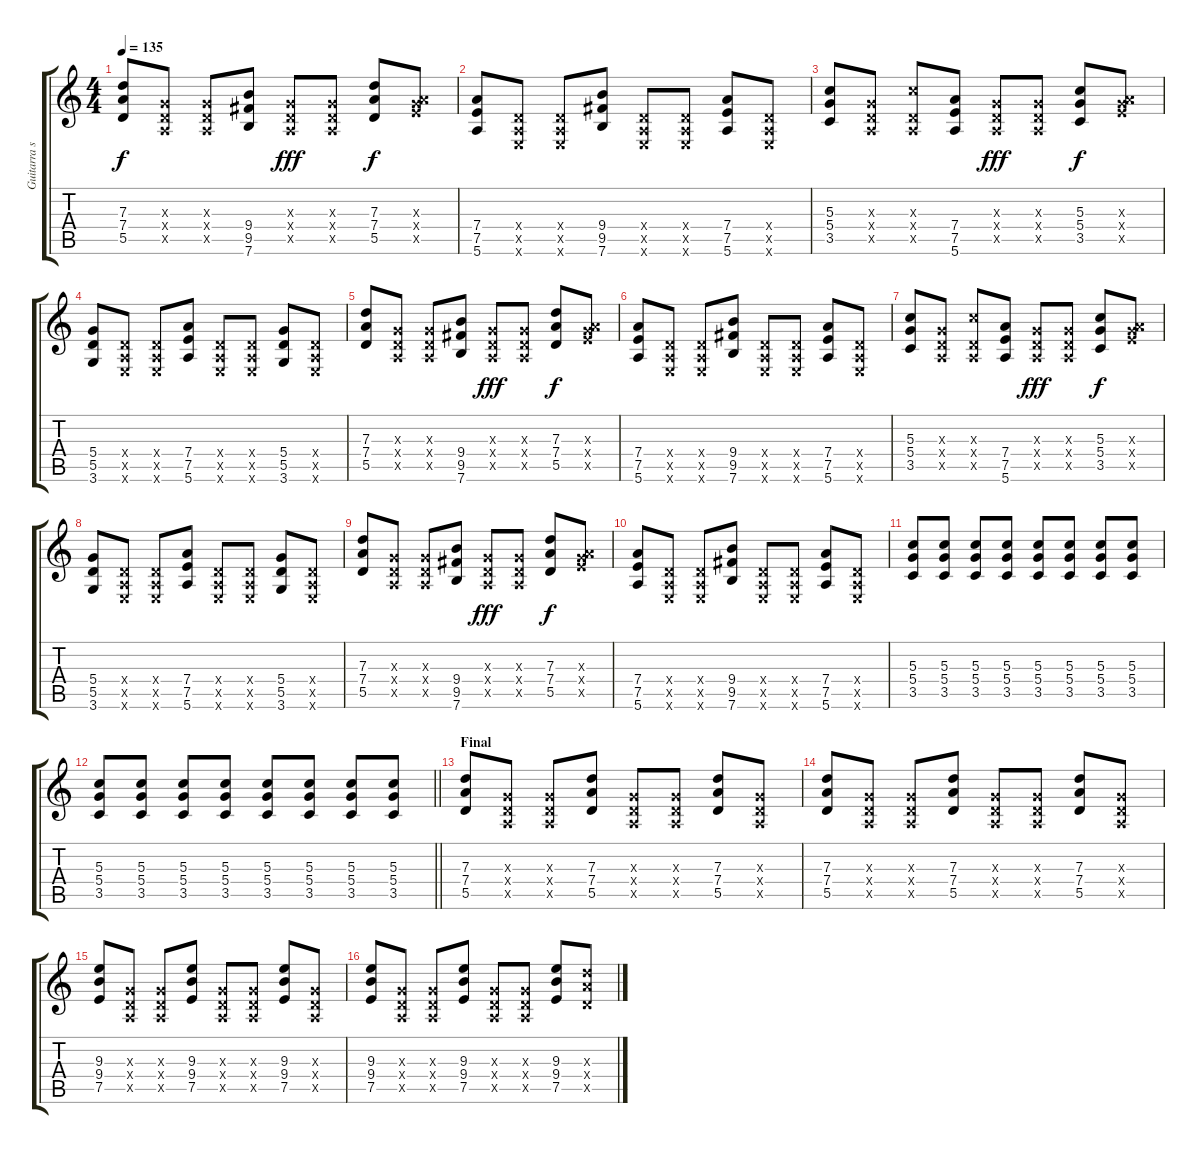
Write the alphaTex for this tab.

\track ("Guitarra secundaria" "Guitarra s") {instrument overdrivenguitar}
\staff {score tabs}
\tuning (E4 B3 G3 D3 A2 E2) {hide}
\ts (4 4)
\tempo 135
\clef g2
\ks c
(7.3 7.4 5.5).8{dy f} (0.3{x} 0.4{x} 0.5{x}).8 (0.3{x} 0.4{x} 0.5{x}).8 (9.4 9.5 7.6).8 (0.3{x} 0.4{x} 0.5{x}).8{dy fff} (0.3{x} 0.4{x} 0.5{x}).8 (7.3 7.4 5.5).8{dy f} (0.3{x} 7.4{x} 7.5{x}).8 |
(7.4 7.5 5.6).8 (0.4{x} 0.5{x} 0.6{x}).8 (0.4{x} 0.5{x} 0.6{x}).8 (9.4 9.5 7.6).8 (0.4{x} 0.5{x} 0.6{x}).8 (0.4{x} 0.5{x} 0.6{x}).8 (7.4 7.5 5.6).8 (0.4{x} 0.5{x} 0.6{x}).8 |
(5.3 5.4 3.5).8 (0.3{x} 0.4{x} 0.5{x}).8 (5.3{x} 0.4{x} 0.5{x}).8 (7.4 7.5 5.6).8 (0.3{x} 0.4{x} 0.5{x}).8{dy fff} (0.3{x} 0.4{x} 0.5{x}).8 (5.3 5.4 3.5).8{dy f} (0.3{x} 7.4{x} 7.5{x}).8 |
(5.4 5.5 3.6).8 (0.4{x} 0.5{x} 0.6{x}).8 (0.4{x} 0.5{x} 0.6{x}).8 (7.4 7.5 5.6).8 (0.4{x} 0.5{x} 0.6{x}).8 (0.4{x} 0.5{x} 0.6{x}).8 (5.4 5.5 3.6).8 (0.4{x} 0.5{x} 0.6{x}).8 |
(7.3 7.4 5.5).8 (0.3{x} 0.4{x} 0.5{x}).8 (0.3{x} 0.4{x} 0.5{x}).8 (9.4 9.5 7.6).8 (0.3{x} 0.4{x} 0.5{x}).8{dy fff} (0.3{x} 0.4{x} 0.5{x}).8 (7.3 7.4 5.5).8{dy f} (0.3{x} 7.4{x} 7.5{x}).8 |
(7.4 7.5 5.6).8 (0.4{x} 0.5{x} 0.6{x}).8 (0.4{x} 0.5{x} 0.6{x}).8 (9.4 9.5 7.6).8 (0.4{x} 0.5{x} 0.6{x}).8 (0.4{x} 0.5{x} 0.6{x}).8 (7.4 7.5 5.6).8 (0.4{x} 0.5{x} 0.6{x}).8 |
(5.3 5.4 3.5).8 (0.3{x} 0.4{x} 0.5{x}).8 (5.3{x} 0.4{x} 0.5{x}).8 (7.4 7.5 5.6).8 (0.3{x} 0.4{x} 0.5{x}).8{dy fff} (0.3{x} 0.4{x} 0.5{x}).8 (5.3 5.4 3.5).8{dy f} (0.3{x} 7.4{x} 7.5{x}).8 |
(5.4 5.5 3.6).8 (0.4{x} 0.5{x} 0.6{x}).8 (0.4{x} 0.5{x} 0.6{x}).8 (7.4 7.5 5.6).8 (0.4{x} 0.5{x} 0.6{x}).8 (0.4{x} 0.5{x} 0.6{x}).8 (5.4 5.5 3.6).8 (0.4{x} 0.5{x} 0.6{x}).8 |
(7.3 7.4 5.5).8 (0.3{x} 0.4{x} 0.5{x}).8 (0.3{x} 0.4{x} 0.5{x}).8 (9.4 9.5 7.6).8 (0.3{x} 0.4{x} 0.5{x}).8{dy fff} (0.3{x} 0.4{x} 0.5{x}).8 (7.3 7.4 5.5).8{dy f} (0.3{x} 7.4{x} 7.5{x}).8 |
(7.4 7.5 5.6).8 (0.4{x} 0.5{x} 0.6{x}).8 (0.4{x} 0.5{x} 0.6{x}).8 (9.4 9.5 7.6).8 (0.4{x} 0.5{x} 0.6{x}).8 (0.4{x} 0.5{x} 0.6{x}).8 (7.4 7.5 5.6).8 (0.4{x} 0.5{x} 0.6{x}).8 |
(5.3 5.4 3.5).8 (5.3 5.4 3.5).8 (5.3 5.4 3.5).8 (5.3 5.4 3.5).8 (5.3 5.4 3.5).8 (5.3 5.4 3.5).8 (5.3 5.4 3.5).8 (5.3 5.4 3.5).8 |
\barLineRight lightlight
(5.3 5.4 3.5).8 (5.3 5.4 3.5).8 (5.3 5.4 3.5).8 (5.3 5.4 3.5).8 (5.3 5.4 3.5).8 (5.3 5.4 3.5).8 (5.3 5.4 3.5).8 (5.3 5.4 3.5).8 |
\section ("" "Final")
(7.3 7.4 5.5).8 (0.3{x} 0.4{x} 0.5{x}).8 (0.3{x} 0.4{x} 0.5{x}).8 (7.3 7.4 5.5).8 (0.3{x} 0.4{x} 0.5{x}).8 (0.3{x} 0.4{x} 0.5{x}).8 (7.3 7.4 5.5).8 (0.3{x} 0.4{x} 0.5{x}).8 |
(7.3 7.4 5.5).8 (0.3{x} 0.4{x} 0.5{x}).8 (0.3{x} 0.4{x} 0.5{x}).8 (7.3 7.4 5.5).8 (0.3{x} 0.4{x} 0.5{x}).8 (0.3{x} 0.4{x} 0.5{x}).8 (7.3 7.4 5.5).8 (0.3{x} 0.4{x} 0.5{x}).8 |
(9.3 9.4 7.5).8 (0.3{x} 0.4{x} 0.5{x}).8 (0.3{x} 0.4{x} 0.5{x}).8 (9.3 9.4 7.5).8 (0.3{x} 0.4{x} 0.5{x}).8 (0.3{x} 0.4{x} 0.5{x}).8 (9.3 9.4 7.5).8 (0.3{x} 0.4{x} 0.5{x}).8 |
(9.3 9.4 7.5).8 (0.3{x} 0.4{x} 0.5{x}).8 (0.3{x} 0.4{x} 0.5{x}).8 (9.3 9.4 7.5).8 (0.3{x} 0.4{x} 0.5{x}).8 (0.3{x} 0.4{x} 0.5{x}).8 (9.3 9.4 7.5).8 (7.3{x} 7.4{x} 5.5{x}).8
